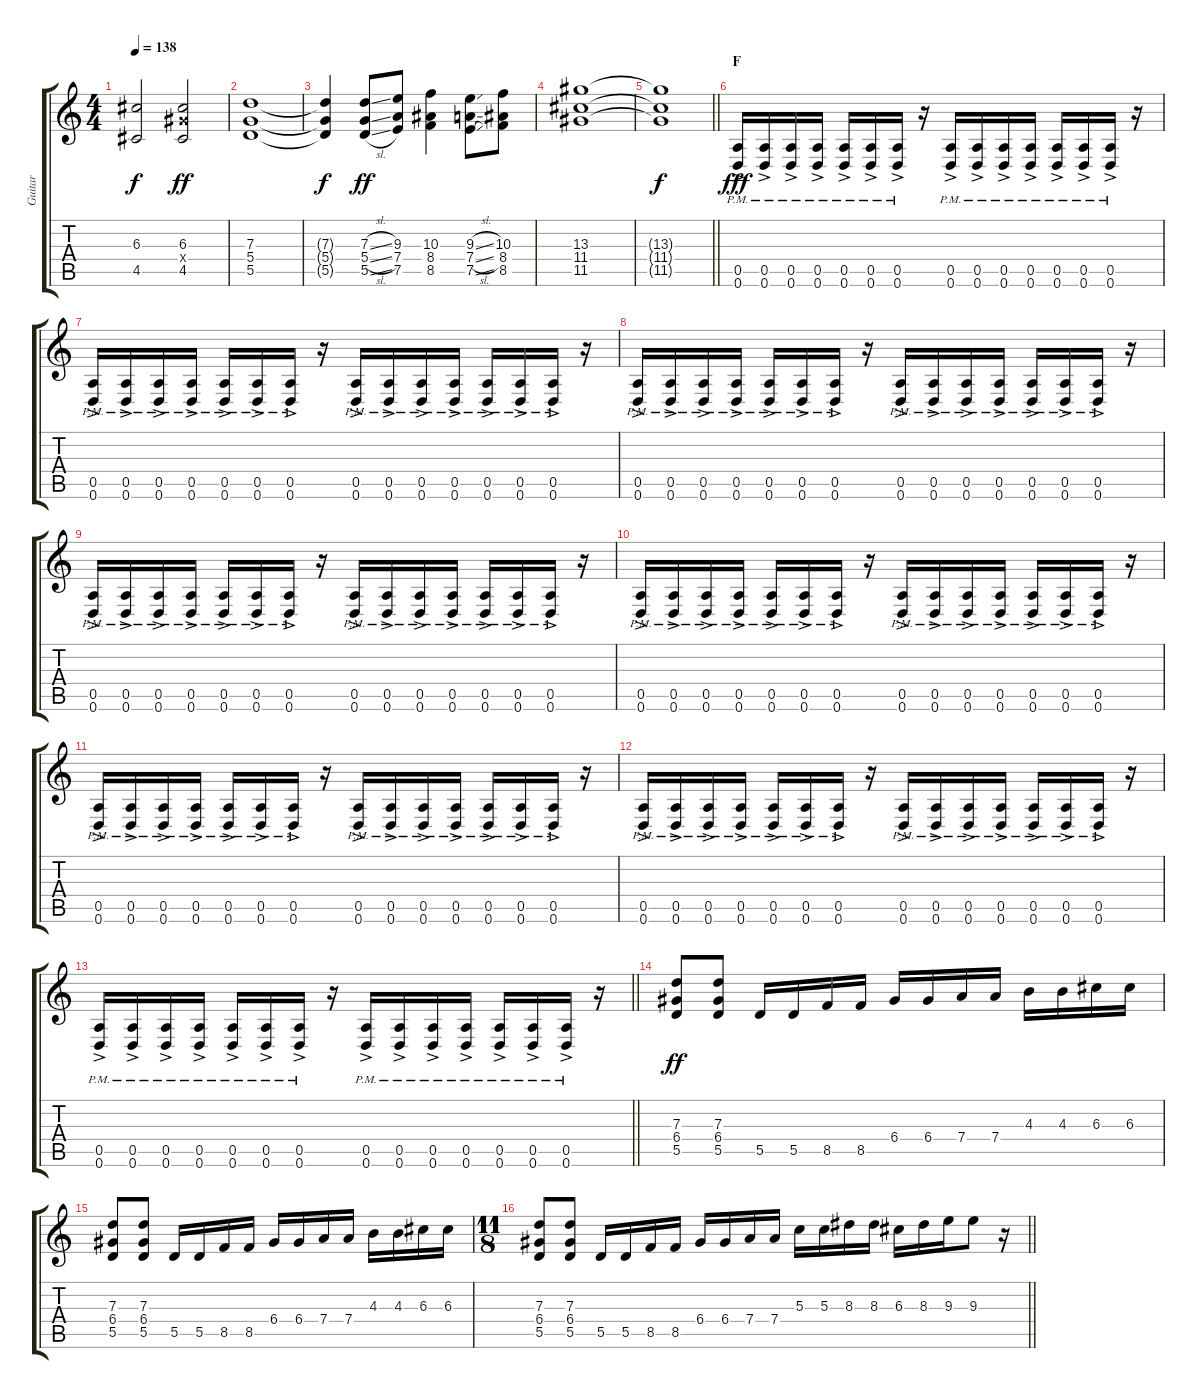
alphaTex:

\track ("Guitar" "Guitar") {instrument distortionguitar}
\staff {score tabs}
\tuning (E4 B3 G3 D3 A2 D2) {hide}
\ts (4 4)
\tempo 138
\clef g2
\ks c
(6.3{t} 4.5{t}).2{dy f} (6.3 6.4{x} 4.5).2{dy ff} |
(7.3 5.4 5.5).1 |
(7.3{t} 5.4{t} 5.5{t}).4{dy f} (7.3{sl} 5.4{sl} 5.5{sl}).8{dy ff} (9.3 7.4 7.5).8 (10.3 8.4 8.5).4 (9.3{sl} 7.4{sl} 7.5{sl}).8 (10.3 8.4 8.5).8 |
(13.3 11.4 11.5).1 |
\barLineRight lightlight
(13.3{t} 11.4{t} 11.5{t}).1{dy f} |
\section ("" "F")
(0.5{ac pm} 0.6{ac pm}).16{dy fff} (0.5{ac pm} 0.6{ac pm}).16 (0.5{ac pm} 0.6{ac pm}).16 (0.5{ac pm} 0.6{ac pm}).16 (0.5{ac pm} 0.6{ac pm}).16 (0.5{ac pm} 0.6{ac pm}).16 (0.5{ac pm} 0.6{ac pm}).16 r.16 (0.5{ac pm} 0.6{ac pm}).16 (0.5{ac pm} 0.6{ac pm}).16 (0.5{ac pm} 0.6{ac pm}).16 (0.5{ac pm} 0.6{ac pm}).16 (0.5{ac pm} 0.6{ac pm}).16 (0.5{ac pm} 0.6{ac pm}).16 (0.5{ac pm} 0.6{ac pm}).16 r.16 |
(0.5{ac pm} 0.6{ac pm}).16 (0.5{ac pm} 0.6{ac pm}).16 (0.5{ac pm} 0.6{ac pm}).16 (0.5{ac pm} 0.6{ac pm}).16 (0.5{ac pm} 0.6{ac pm}).16 (0.5{ac pm} 0.6{ac pm}).16 (0.5{ac pm} 0.6{ac pm}).16 r.16 (0.5{ac pm} 0.6{ac pm}).16 (0.5{ac pm} 0.6{ac pm}).16 (0.5{ac pm} 0.6{ac pm}).16 (0.5{ac pm} 0.6{ac pm}).16 (0.5{ac pm} 0.6{ac pm}).16 (0.5{ac pm} 0.6{ac pm}).16 (0.5{ac pm} 0.6{ac pm}).16 r.16 |
(0.5{ac pm} 0.6{ac pm}).16 (0.5{ac pm} 0.6{ac pm}).16 (0.5{ac pm} 0.6{ac pm}).16 (0.5{ac pm} 0.6{ac pm}).16 (0.5{ac pm} 0.6{ac pm}).16 (0.5{ac pm} 0.6{ac pm}).16 (0.5{ac pm} 0.6{ac pm}).16 r.16 (0.5{ac pm} 0.6{ac pm}).16 (0.5{ac pm} 0.6{ac pm}).16 (0.5{ac pm} 0.6{ac pm}).16 (0.5{ac pm} 0.6{ac pm}).16 (0.5{ac pm} 0.6{ac pm}).16 (0.5{ac pm} 0.6{ac pm}).16 (0.5{ac pm} 0.6{ac pm}).16 r.16 |
(0.5{ac pm} 0.6{ac pm}).16 (0.5{ac pm} 0.6{ac pm}).16 (0.5{ac pm} 0.6{ac pm}).16 (0.5{ac pm} 0.6{ac pm}).16 (0.5{ac pm} 0.6{ac pm}).16 (0.5{ac pm} 0.6{ac pm}).16 (0.5{ac pm} 0.6{ac pm}).16 r.16 (0.5{ac pm} 0.6{ac pm}).16 (0.5{ac pm} 0.6{ac pm}).16 (0.5{ac pm} 0.6{ac pm}).16 (0.5{ac pm} 0.6{ac pm}).16 (0.5{ac pm} 0.6{ac pm}).16 (0.5{ac pm} 0.6{ac pm}).16 (0.5{ac pm} 0.6{ac pm}).16 r.16 |
(0.5{ac pm} 0.6{ac pm}).16 (0.5{ac pm} 0.6{ac pm}).16 (0.5{ac pm} 0.6{ac pm}).16 (0.5{ac pm} 0.6{ac pm}).16 (0.5{ac pm} 0.6{ac pm}).16 (0.5{ac pm} 0.6{ac pm}).16 (0.5{ac pm} 0.6{ac pm}).16 r.16 (0.5{ac pm} 0.6{ac pm}).16 (0.5{ac pm} 0.6{ac pm}).16 (0.5{ac pm} 0.6{ac pm}).16 (0.5{ac pm} 0.6{ac pm}).16 (0.5{ac pm} 0.6{ac pm}).16 (0.5{ac pm} 0.6{ac pm}).16 (0.5{ac pm} 0.6{ac pm}).16 r.16 |
(0.5{ac pm} 0.6{ac pm}).16 (0.5{ac pm} 0.6{ac pm}).16 (0.5{ac pm} 0.6{ac pm}).16 (0.5{ac pm} 0.6{ac pm}).16 (0.5{ac pm} 0.6{ac pm}).16 (0.5{ac pm} 0.6{ac pm}).16 (0.5{ac pm} 0.6{ac pm}).16 r.16 (0.5{ac pm} 0.6{ac pm}).16 (0.5{ac pm} 0.6{ac pm}).16 (0.5{ac pm} 0.6{ac pm}).16 (0.5{ac pm} 0.6{ac pm}).16 (0.5{ac pm} 0.6{ac pm}).16 (0.5{ac pm} 0.6{ac pm}).16 (0.5{ac pm} 0.6{ac pm}).16 r.16 |
(0.5{ac pm} 0.6{ac pm}).16 (0.5{ac pm} 0.6{ac pm}).16 (0.5{ac pm} 0.6{ac pm}).16 (0.5{ac pm} 0.6{ac pm}).16 (0.5{ac pm} 0.6{ac pm}).16 (0.5{ac pm} 0.6{ac pm}).16 (0.5{ac pm} 0.6{ac pm}).16 r.16 (0.5{ac pm} 0.6{ac pm}).16 (0.5{ac pm} 0.6{ac pm}).16 (0.5{ac pm} 0.6{ac pm}).16 (0.5{ac pm} 0.6{ac pm}).16 (0.5{ac pm} 0.6{ac pm}).16 (0.5{ac pm} 0.6{ac pm}).16 (0.5{ac pm} 0.6{ac pm}).16 r.16 |
\barLineRight lightlight
(0.5{ac pm} 0.6{ac pm}).16 (0.5{ac pm} 0.6{ac pm}).16 (0.5{ac pm} 0.6{ac pm}).16 (0.5{ac pm} 0.6{ac pm}).16 (0.5{ac pm} 0.6{ac pm}).16 (0.5{ac pm} 0.6{ac pm}).16 (0.5{ac pm} 0.6{ac pm}).16 r.16 (0.5{ac pm} 0.6{ac pm}).16 (0.5{ac pm} 0.6{ac pm}).16 (0.5{ac pm} 0.6{ac pm}).16 (0.5{ac pm} 0.6{ac pm}).16 (0.5{ac pm} 0.6{ac pm}).16 (0.5{ac pm} 0.6{ac pm}).16 (0.5{ac pm} 0.6{ac pm}).16 r.16 |
\section ("" "")
(7.3 6.4 5.5).8{dy ff} (7.3 6.4 5.5).8 5.5.16 5.5.16 8.5.16 8.5.16 6.4.16 6.4.16 7.4.16 7.4.16 4.3.16 4.3.16 6.3.16 6.3.16 |
(7.3 6.4 5.5).8 (7.3 6.4 5.5).8 5.5.16 5.5.16 8.5.16 8.5.16 6.4.16 6.4.16 7.4.16 7.4.16 4.3.16 4.3.16 6.3.16 6.3.16 |
\ts (11 8)
\barLineRight lightlight
(7.3 6.4 5.5).8 (7.3 6.4 5.5).8 5.5.16 5.5.16 8.5.16 8.5.16 6.4.16 6.4.16 7.4.16 7.4.16 5.3.16 5.3.16 8.3.16 8.3.16 6.3.16 8.3.16 9.3.16 9.3.8 r.16
